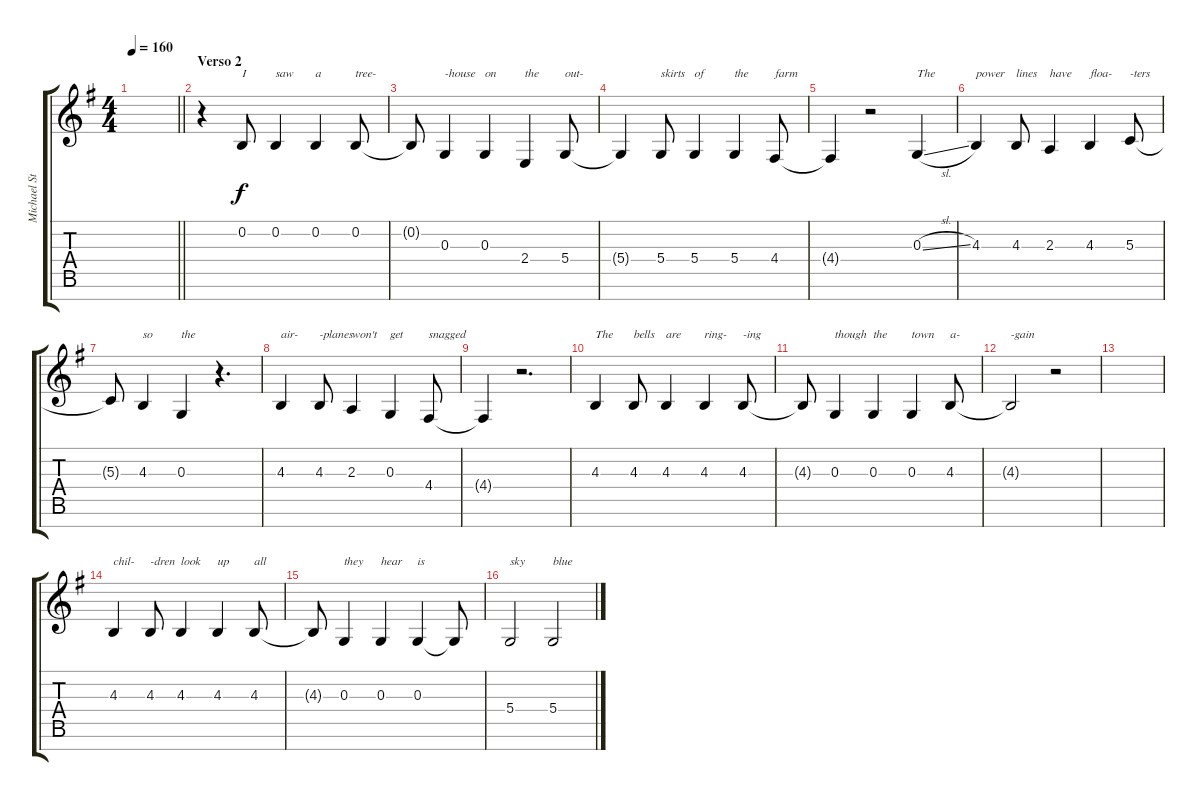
\track ("Michael Stipe" "Michael St") {instrument oboe}
\staff {score tabs}
\tuning (E4 B3 G3 D3 A2 E2 B1) {hide}
\ts (4 4)
\tempo 160
\clef g2
\barLineRight lightlight
\ks g
|
\section ("" "Verso 2")
r.4 0.2.8{txt "I"} 0.2.4{txt "saw"} 0.2.4{txt "a"} 0.2.8{txt "tree-"} |
0.2{t}.8 0.3.4{txt "-house"} 0.3.4{txt "on "} 2.4.4{txt "the"} 5.4.8{txt "out-"} |
5.4{t}.4 5.4.8{txt "skirts"} 5.4.4{txt "of "} 5.4.4{txt "the"} 4.4.8{txt "farm"} |
4.4{t}.4 r.2 0.3{sl}.4{txt "The"} |
4.3.4{txt "power"} 4.3.8{txt "lines"} 2.3.4{txt "have"} 4.3.4{txt "floa-"} 5.3.8{txt "-ters"} |
5.3{t}.8 4.3.4{txt "so"} 0.3.4{txt "the"} r.4{d} |
4.3.4{txt "air-"} 4.3.8{txt "-planes"} 2.3.4{txt "won't"} 0.3.4{txt "get"} 4.4.8{txt "snagged"} |
4.4{t}.4 r.2{d} |
4.3.4{txt "The"} 4.3.8{txt "bells"} 4.3.4{txt "are"} 4.3.4{txt "ring-"} 4.3.8{txt "-ing"} |
4.3{t}.8 0.3.4{txt "though"} 0.3.4{txt "the"} 0.3.4{txt "town"} 4.3.8{txt "a-"} |
4.3{t}.2{txt "-gain"} r.2 |
|
4.3.4{txt "chil-"} 4.3.8{txt "-dren"} 4.3.4{txt "look"} 4.3.4{txt "up"} 4.3.8{txt "all"} |
4.3{t}.8 0.3.4{txt "they"} 0.3.4{txt "hear"} 0.3.4{txt "is"} 0.3{t}.8 |
5.4.2{txt "sky"} 5.4.2{txt "blue"}
